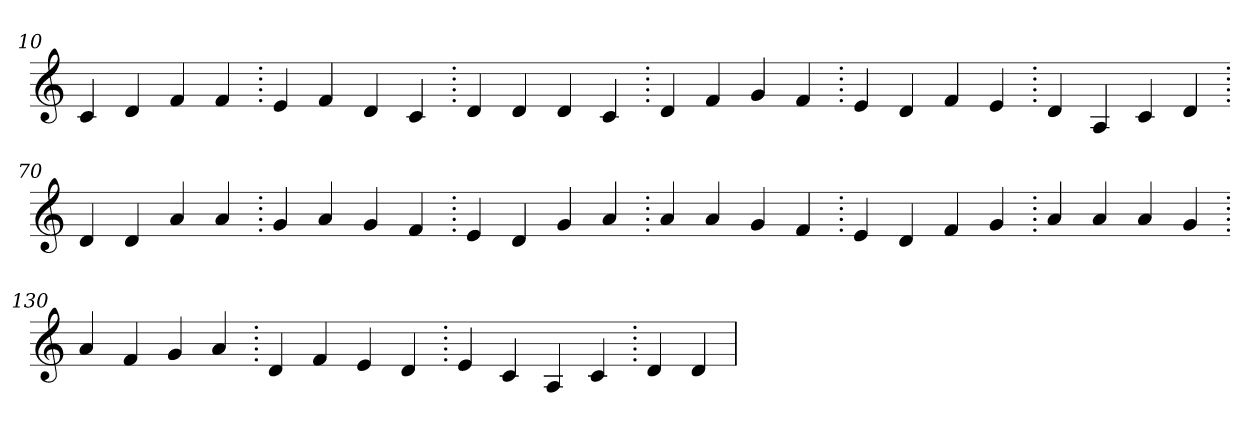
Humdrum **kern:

**kern
*part1
*staff1
*clefG2
=10.
4c
4d
4f
4f
=20.
4e
4f
4d
4c
=30.
4d
4d
4d
4c
=40.
4d
4f
4g
4f
=50.
4e
4d
4f
4e
=60.
4d
4A
4c
4d
=70.
4d
4d
4a
4a
=80.
4g
4a
4g
4f
=90.
4e
4d
4g
4a
=100.
4a
4a
4g
4f
=110.
4e
4d
4f
4g
=120.
4a
4a
4a
4g
=130.
4a
4f
4g
4a
=140.
4d
4f
4e
4d
=150.
4e
4c
4A
4c
=160.
4d
4d
=
*-
